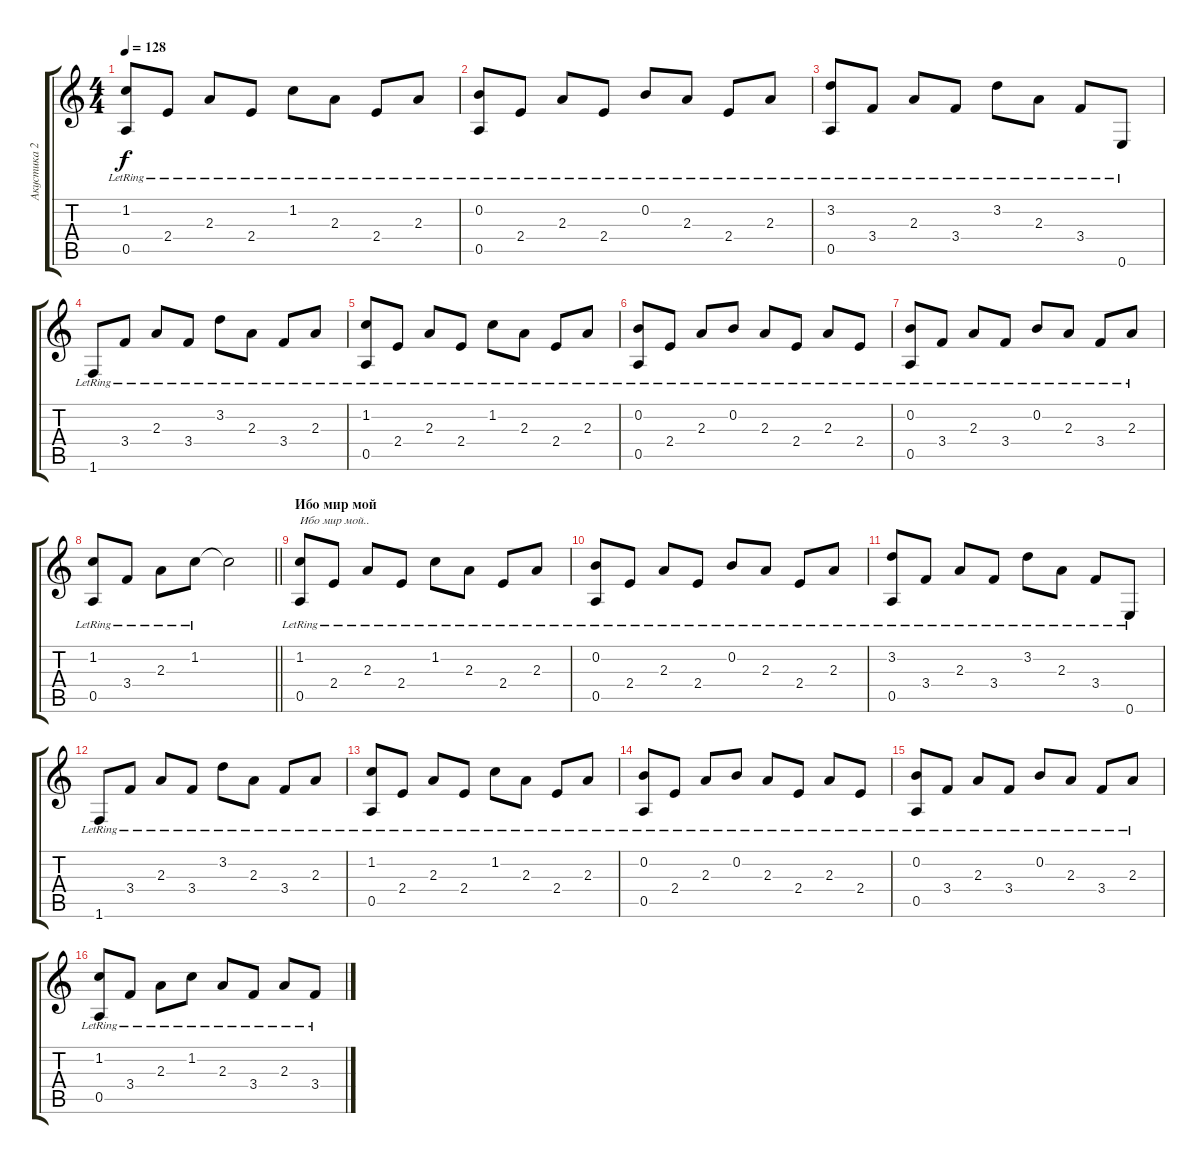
\track ("Акустика 2" "Акустика 2") {instrument acousticguitarsteel}
\staff {score tabs}
\tuning (E4 B3 G3 D3 A2 E2) {hide}
\ts (4 4)
\tempo 128
\clef g2
\ks c
(1.2{lr} 0.5{lr}).8{dy f} 2.4{lr}.8 2.3{lr}.8 2.4{lr}.8 1.2{lr}.8 2.3{lr}.8 2.4{lr}.8 2.3{lr}.8 |
(0.2{lr} 0.5{lr}).8 2.4{lr}.8 2.3{lr}.8 2.4{lr}.8 0.2{lr}.8 2.3{lr}.8 2.4{lr}.8 2.3{lr}.8 |
(3.2{lr} 0.5{lr}).8 3.4{lr}.8 2.3{lr}.8 3.4{lr}.8 3.2{lr}.8 2.3{lr}.8 3.4{lr}.8 0.6{lr}.8 |
1.6{lr}.8 3.4{lr}.8 2.3{lr}.8 3.4{lr}.8 3.2{lr}.8 2.3{lr}.8 3.4{lr}.8 2.3{lr}.8 |
(1.2{lr} 0.5{lr}).8 2.4{lr}.8 2.3{lr}.8 2.4{lr}.8 1.2{lr}.8 2.3{lr}.8 2.4{lr}.8 2.3{lr}.8 |
(0.2{lr} 0.5{lr}).8 2.4{lr}.8 2.3{lr}.8 0.2{lr}.8 2.3{lr}.8 2.4{lr}.8 2.3{lr}.8 2.4{lr}.8 |
(0.2{lr} 0.5{lr}).8 3.4{lr}.8 2.3{lr}.8 3.4{lr}.8 0.2{lr}.8 2.3{lr}.8 3.4{lr}.8 2.3{lr}.8 |
\barLineRight lightlight
(1.2{lr} 0.5{lr}).8 3.4{lr}.8 2.3{lr}.8 1.2{lr}.8 1.2{t}.2 |
\section ("" "Ибо мир мой")
(1.2{lr} 0.5{lr}).8{txt "Ибо мир мой.."} 2.4{lr}.8 2.3{lr}.8 2.4{lr}.8 1.2{lr}.8 2.3{lr}.8 2.4{lr}.8 2.3{lr}.8 |
(0.2{lr} 0.5{lr}).8 2.4{lr}.8 2.3{lr}.8 2.4{lr}.8 0.2{lr}.8 2.3{lr}.8 2.4{lr}.8 2.3{lr}.8 |
(3.2{lr} 0.5{lr}).8 3.4{lr}.8 2.3{lr}.8 3.4{lr}.8 3.2{lr}.8 2.3{lr}.8 3.4{lr}.8 0.6{lr}.8 |
1.6{lr}.8 3.4{lr}.8 2.3{lr}.8 3.4{lr}.8 3.2{lr}.8 2.3{lr}.8 3.4{lr}.8 2.3{lr}.8 |
(1.2{lr} 0.5{lr}).8 2.4{lr}.8 2.3{lr}.8 2.4{lr}.8 1.2{lr}.8 2.3{lr}.8 2.4{lr}.8 2.3{lr}.8 |
(0.2{lr} 0.5{lr}).8 2.4{lr}.8 2.3{lr}.8 0.2{lr}.8 2.3{lr}.8 2.4{lr}.8 2.3{lr}.8 2.4{lr}.8 |
(0.2{lr} 0.5{lr}).8 3.4{lr}.8 2.3{lr}.8 3.4{lr}.8 0.2{lr}.8 2.3{lr}.8 3.4{lr}.8 2.3{lr}.8 |
(1.2{lr} 0.5{lr}).8 3.4{lr}.8 2.3{lr}.8 1.2{lr}.8 2.3{lr}.8 3.4{lr}.8 2.3{lr}.8 3.4{lr}.8
